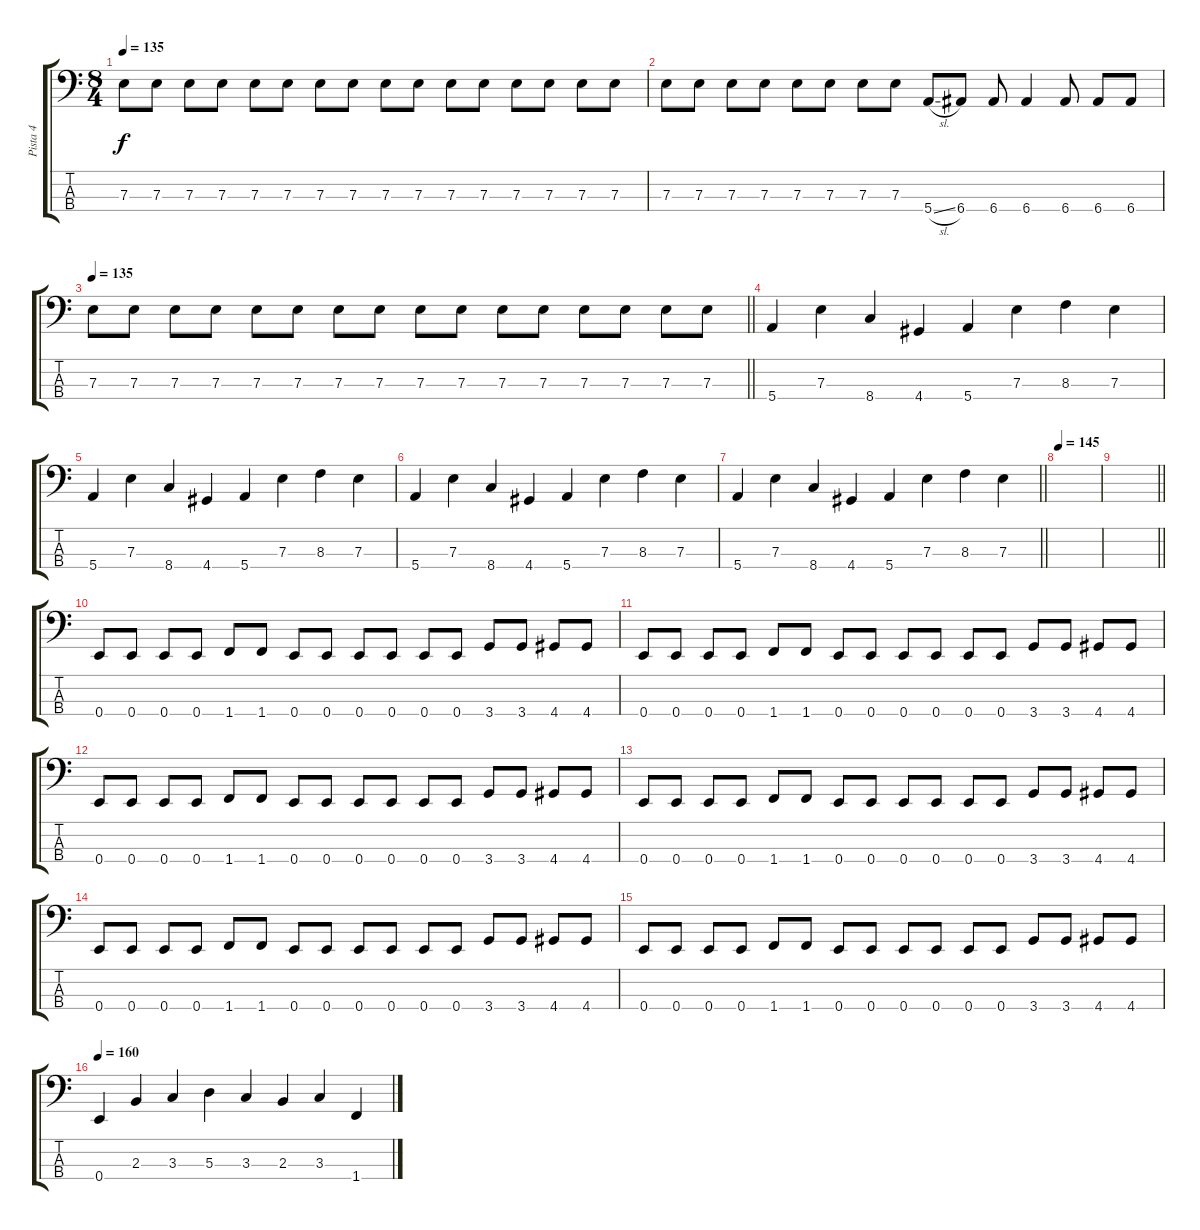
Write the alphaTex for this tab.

\track ("Pista 4" "Pista 4") {instrument electricbassfinger}
\staff {score tabs}
\tuning (G2 D2 A1 E1) {hide}
\ts (8 4)
\tempo 135
\clef f4
\ks c
7.3.8{dy f} 7.3.8 7.3.8 7.3.8 7.3.8 7.3.8 7.3.8 7.3.8 7.3.8 7.3.8 7.3.8 7.3.8 7.3.8 7.3.8 7.3.8 7.3.8 |
7.3.8 7.3.8 7.3.8 7.3.8 7.3.8 7.3.8 7.3.8 7.3.8 5.4{sl}.8 6.4.8 6.4.8 6.4.4 6.4.8 6.4.8 6.4.8 |
\tempo 135
\barLineRight lightlight
7.3.8 7.3.8 7.3.8 7.3.8 7.3.8 7.3.8 7.3.8 7.3.8 7.3.8 7.3.8 7.3.8 7.3.8 7.3.8 7.3.8 7.3.8 7.3.8 |
5.4.4 7.3.4 8.4.4 4.4.4 5.4.4 7.3.4 8.3.4 7.3.4 |
5.4.4 7.3.4 8.4.4 4.4.4 5.4.4 7.3.4 8.3.4 7.3.4 |
5.4.4 7.3.4 8.4.4 4.4.4 5.4.4 7.3.4 8.3.4 7.3.4 |
\barLineRight lightlight
5.4.4 7.3.4 8.4.4 4.4.4 5.4.4 7.3.4 8.3.4 7.3.4 |
\tempo 145
|
\barLineRight lightlight
|
0.4.8 0.4.8 0.4.8 0.4.8 1.4.8 1.4.8 0.4.8 0.4.8 0.4.8 0.4.8 0.4.8 0.4.8 3.4.8 3.4.8 4.4.8 4.4.8 |
0.4.8 0.4.8 0.4.8 0.4.8 1.4.8 1.4.8 0.4.8 0.4.8 0.4.8 0.4.8 0.4.8 0.4.8 3.4.8 3.4.8 4.4.8 4.4.8 |
0.4.8 0.4.8 0.4.8 0.4.8 1.4.8 1.4.8 0.4.8 0.4.8 0.4.8 0.4.8 0.4.8 0.4.8 3.4.8 3.4.8 4.4.8 4.4.8 |
0.4.8 0.4.8 0.4.8 0.4.8 1.4.8 1.4.8 0.4.8 0.4.8 0.4.8 0.4.8 0.4.8 0.4.8 3.4.8 3.4.8 4.4.8 4.4.8 |
0.4.8 0.4.8 0.4.8 0.4.8 1.4.8 1.4.8 0.4.8 0.4.8 0.4.8 0.4.8 0.4.8 0.4.8 3.4.8 3.4.8 4.4.8 4.4.8 |
0.4.8 0.4.8 0.4.8 0.4.8 1.4.8 1.4.8 0.4.8 0.4.8 0.4.8 0.4.8 0.4.8 0.4.8 3.4.8 3.4.8 4.4.8 4.4.8 |
\tempo 160
0.4.4 2.3.4 3.3.4 5.3.4 3.3.4 2.3.4 3.3.4 1.4.4
